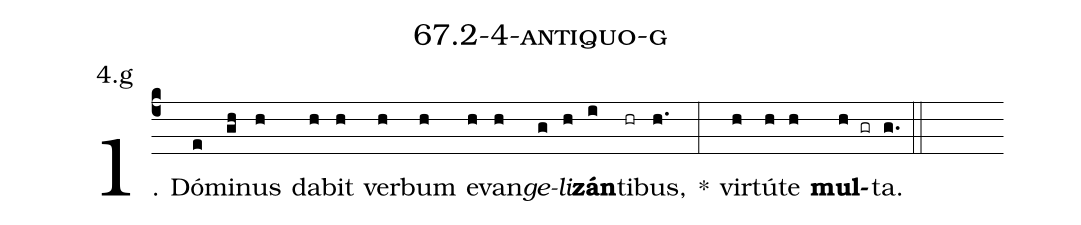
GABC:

name: 67.2-4-antiquo-g;
annotation: 4.g;
%%
(c4)1. Dó(e)mi(gh)nus(h) da(h)bit(h) ver(h)bum(h) e(h)van(h)<i>ge</i>(g)<i>li</i>(h)<b>zán</b>(i)ti(hr)bus,(h.) *(:) vir(h)tú(h)te(h) <b>mul</b>(h gr)ta.(g.) (::)


%E(h) u(h) o(h) u(h) a(h) e.(g.) (::)
